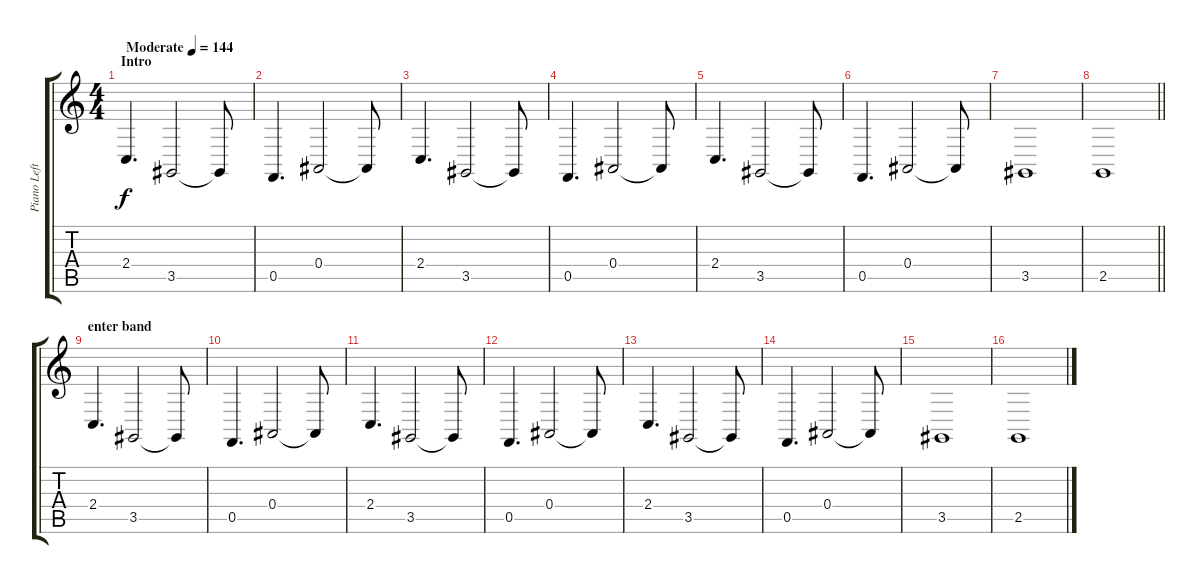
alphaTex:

\track ("Piano Left Hand" "Piano Left") {instrument vibraphone}
\staff {score tabs}
\tuning (C4 G3 Eb3 Bb2 F2 C2) {hide}
\ts (4 4)
\section ("" "Intro")
\tempo (144 "Moderate")
\clef g2
\ks c
2.4.4{d dy f instrument vibraphone} 3.5.2 3.5{t}.8 |
0.5.4{d} 0.4.2 0.4{t}.8 |
2.4.4{d} 3.5.2 3.5{t}.8 |
0.5.4{d} 0.4.2 0.4{t}.8 |
2.4.4{d} 3.5.2 3.5{t}.8 |
0.5.4{d} 0.4.2 0.4{t}.8 |
3.5.1 |
\barLineRight lightlight
2.5.1 |
\section ("" "enter band")
2.4.4{d} 3.5.2 3.5{t}.8 |
0.5.4{d} 0.4.2 0.4{t}.8 |
2.4.4{d} 3.5.2 3.5{t}.8 |
0.5.4{d} 0.4.2 0.4{t}.8 |
2.4.4{d} 3.5.2 3.5{t}.8 |
0.5.4{d} 0.4.2 0.4{t}.8 |
3.5.1 |
2.5.1
